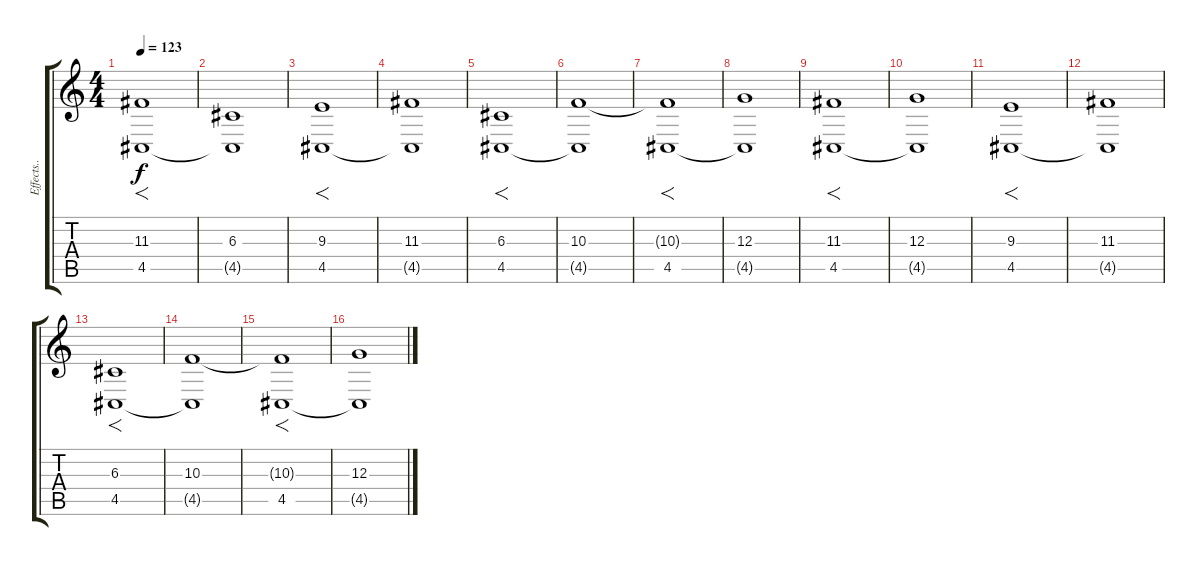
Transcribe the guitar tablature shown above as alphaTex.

\track ("Effects.." "Effects..") {instrument choiraahs}
\staff {score tabs}
\tuning (E4 B3 G3 D3 A2 E2) {hide}
\ts (4 4)
\tempo 123
\clef g2
\ks c
(11.3 4.5).1{f dy f volume 6} |
(6.3 4.5{t}).1{volume 4} |
(9.3 4.5).1{f volume 6} |
(11.3 4.5{t}).1{volume 4} |
(6.3 4.5).1{f volume 6} |
(10.3 4.5{t}).1{volume 4} |
(10.3{t} 4.5).1{f volume 6} |
(12.3 4.5{t}).1{volume 4} |
(11.3 4.5).1{f volume 6} |
(12.3 4.5{t}).1{volume 4} |
(9.3 4.5).1{f volume 6} |
(11.3 4.5{t}).1{volume 4} |
(6.3 4.5).1{f volume 6} |
(10.3 4.5{t}).1{volume 4} |
(10.3{t} 4.5).1{f volume 6} |
(12.3 4.5{t}).1{volume 4}
